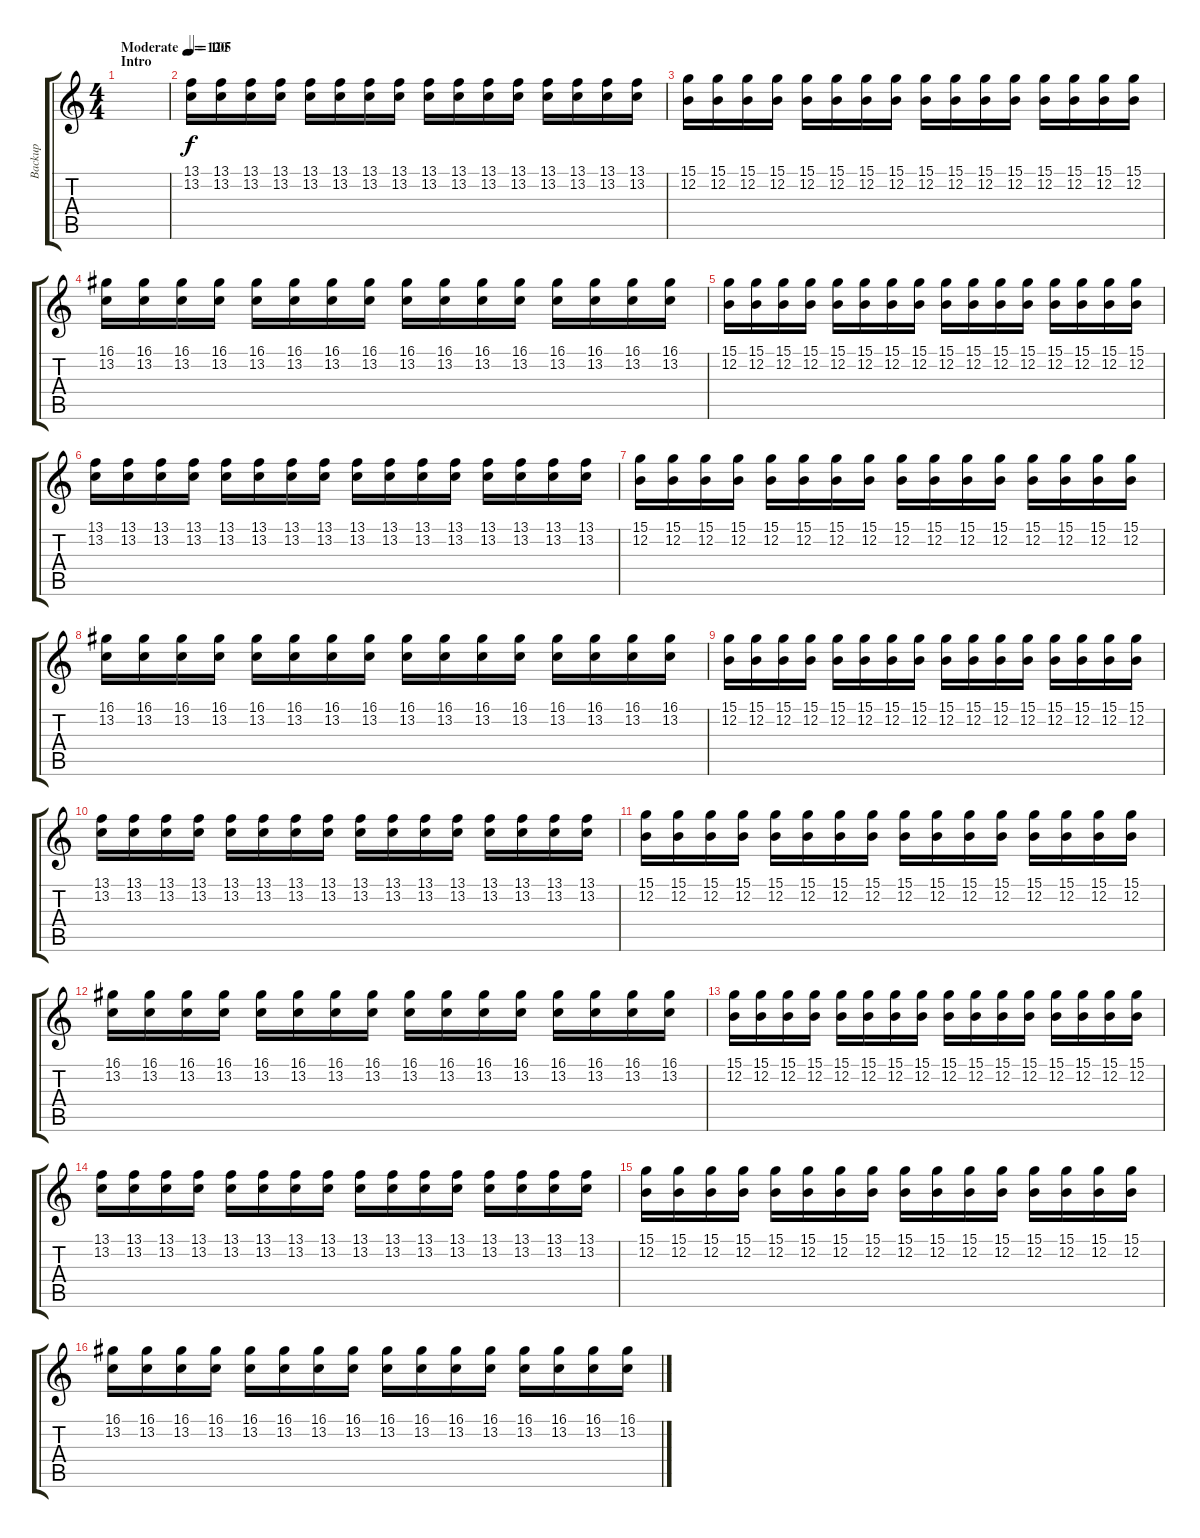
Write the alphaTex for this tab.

\track ("Backup" "Backup") {instrument tuba}
\staff {score tabs}
\tuning (E4 B3 G3 D3 A2 E2) {hide}
\ts (4 4)
\section ("" "Intro")
\tempo (120 "Moderate")
\clef g2
\ks c
|
\tempo 105
(13.1 13.2).16 (13.1 13.2).16 (13.1 13.2).16 (13.1 13.2).16 (13.1 13.2).16 (13.1 13.2).16 (13.1 13.2).16 (13.1 13.2).16 (13.1 13.2).16 (13.1 13.2).16 (13.1 13.2).16 (13.1 13.2).16 (13.1 13.2).16 (13.1 13.2).16 (13.1 13.2).16 (13.1 13.2).16 |
(15.1 12.2).16 (15.1 12.2).16 (15.1 12.2).16 (15.1 12.2).16 (15.1 12.2).16 (15.1 12.2).16 (15.1 12.2).16 (15.1 12.2).16 (15.1 12.2).16 (15.1 12.2).16 (15.1 12.2).16 (15.1 12.2).16 (15.1 12.2).16 (15.1 12.2).16 (15.1 12.2).16 (15.1 12.2).16 |
(16.1 13.2).16 (16.1 13.2).16 (16.1 13.2).16 (16.1 13.2).16 (16.1 13.2).16 (16.1 13.2).16 (16.1 13.2).16 (16.1 13.2).16 (16.1 13.2).16 (16.1 13.2).16 (16.1 13.2).16 (16.1 13.2).16 (16.1 13.2).16 (16.1 13.2).16 (16.1 13.2).16 (16.1 13.2).16 |
(15.1 12.2).16 (15.1 12.2).16 (15.1 12.2).16 (15.1 12.2).16 (15.1 12.2).16 (15.1 12.2).16 (15.1 12.2).16 (15.1 12.2).16 (15.1 12.2).16 (15.1 12.2).16 (15.1 12.2).16 (15.1 12.2).16 (15.1 12.2).16 (15.1 12.2).16 (15.1 12.2).16 (15.1 12.2).16 |
(13.1 13.2).16 (13.1 13.2).16 (13.1 13.2).16 (13.1 13.2).16 (13.1 13.2).16 (13.1 13.2).16 (13.1 13.2).16 (13.1 13.2).16 (13.1 13.2).16 (13.1 13.2).16 (13.1 13.2).16 (13.1 13.2).16 (13.1 13.2).16 (13.1 13.2).16 (13.1 13.2).16 (13.1 13.2).16 |
(15.1 12.2).16 (15.1 12.2).16 (15.1 12.2).16 (15.1 12.2).16 (15.1 12.2).16 (15.1 12.2).16 (15.1 12.2).16 (15.1 12.2).16 (15.1 12.2).16 (15.1 12.2).16 (15.1 12.2).16 (15.1 12.2).16 (15.1 12.2).16 (15.1 12.2).16 (15.1 12.2).16 (15.1 12.2).16 |
(16.1 13.2).16 (16.1 13.2).16 (16.1 13.2).16 (16.1 13.2).16 (16.1 13.2).16 (16.1 13.2).16 (16.1 13.2).16 (16.1 13.2).16 (16.1 13.2).16 (16.1 13.2).16 (16.1 13.2).16 (16.1 13.2).16 (16.1 13.2).16 (16.1 13.2).16 (16.1 13.2).16 (16.1 13.2).16 |
(15.1 12.2).16 (15.1 12.2).16 (15.1 12.2).16 (15.1 12.2).16 (15.1 12.2).16 (15.1 12.2).16 (15.1 12.2).16 (15.1 12.2).16 (15.1 12.2).16 (15.1 12.2).16 (15.1 12.2).16 (15.1 12.2).16 (15.1 12.2).16 (15.1 12.2).16 (15.1 12.2).16 (15.1 12.2).16 |
(13.1 13.2).16 (13.1 13.2).16 (13.1 13.2).16 (13.1 13.2).16 (13.1 13.2).16 (13.1 13.2).16 (13.1 13.2).16 (13.1 13.2).16 (13.1 13.2).16 (13.1 13.2).16 (13.1 13.2).16 (13.1 13.2).16 (13.1 13.2).16 (13.1 13.2).16 (13.1 13.2).16 (13.1 13.2).16 |
(15.1 12.2).16 (15.1 12.2).16 (15.1 12.2).16 (15.1 12.2).16 (15.1 12.2).16 (15.1 12.2).16 (15.1 12.2).16 (15.1 12.2).16 (15.1 12.2).16 (15.1 12.2).16 (15.1 12.2).16 (15.1 12.2).16 (15.1 12.2).16 (15.1 12.2).16 (15.1 12.2).16 (15.1 12.2).16 |
(16.1 13.2).16 (16.1 13.2).16 (16.1 13.2).16 (16.1 13.2).16 (16.1 13.2).16 (16.1 13.2).16 (16.1 13.2).16 (16.1 13.2).16 (16.1 13.2).16 (16.1 13.2).16 (16.1 13.2).16 (16.1 13.2).16 (16.1 13.2).16 (16.1 13.2).16 (16.1 13.2).16 (16.1 13.2).16 |
(15.1 12.2).16 (15.1 12.2).16 (15.1 12.2).16 (15.1 12.2).16 (15.1 12.2).16 (15.1 12.2).16 (15.1 12.2).16 (15.1 12.2).16 (15.1 12.2).16 (15.1 12.2).16 (15.1 12.2).16 (15.1 12.2).16 (15.1 12.2).16 (15.1 12.2).16 (15.1 12.2).16 (15.1 12.2).16 |
(13.1 13.2).16 (13.1 13.2).16 (13.1 13.2).16 (13.1 13.2).16 (13.1 13.2).16 (13.1 13.2).16 (13.1 13.2).16 (13.1 13.2).16 (13.1 13.2).16 (13.1 13.2).16 (13.1 13.2).16 (13.1 13.2).16 (13.1 13.2).16 (13.1 13.2).16 (13.1 13.2).16 (13.1 13.2).16 |
(15.1 12.2).16 (15.1 12.2).16 (15.1 12.2).16 (15.1 12.2).16 (15.1 12.2).16 (15.1 12.2).16 (15.1 12.2).16 (15.1 12.2).16 (15.1 12.2).16 (15.1 12.2).16 (15.1 12.2).16 (15.1 12.2).16 (15.1 12.2).16 (15.1 12.2).16 (15.1 12.2).16 (15.1 12.2).16 |
(16.1 13.2).16 (16.1 13.2).16 (16.1 13.2).16 (16.1 13.2).16 (16.1 13.2).16 (16.1 13.2).16 (16.1 13.2).16 (16.1 13.2).16 (16.1 13.2).16 (16.1 13.2).16 (16.1 13.2).16 (16.1 13.2).16 (16.1 13.2).16 (16.1 13.2).16 (16.1 13.2).16 (16.1 13.2).16
